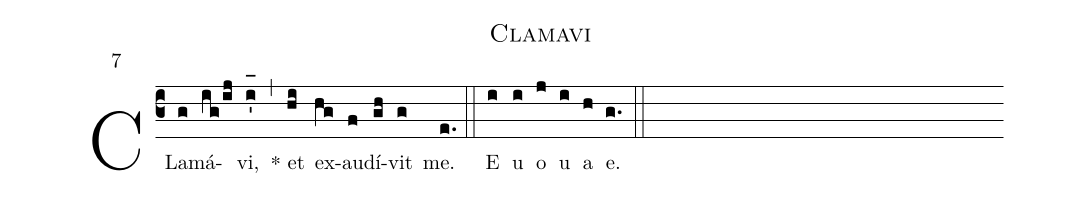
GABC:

name:Clamavi;
mode:7;
%%
(c3) CLa(g)má(ig/ij)vi,(i'_[oh:h]) (,) * et(hi) ex(hg)au(f)dí(gh)vit(g) me.(e.) (::) <eu>E(i) u(i) o(j) u(i) a(h) e.</eu>(g.) (::)
